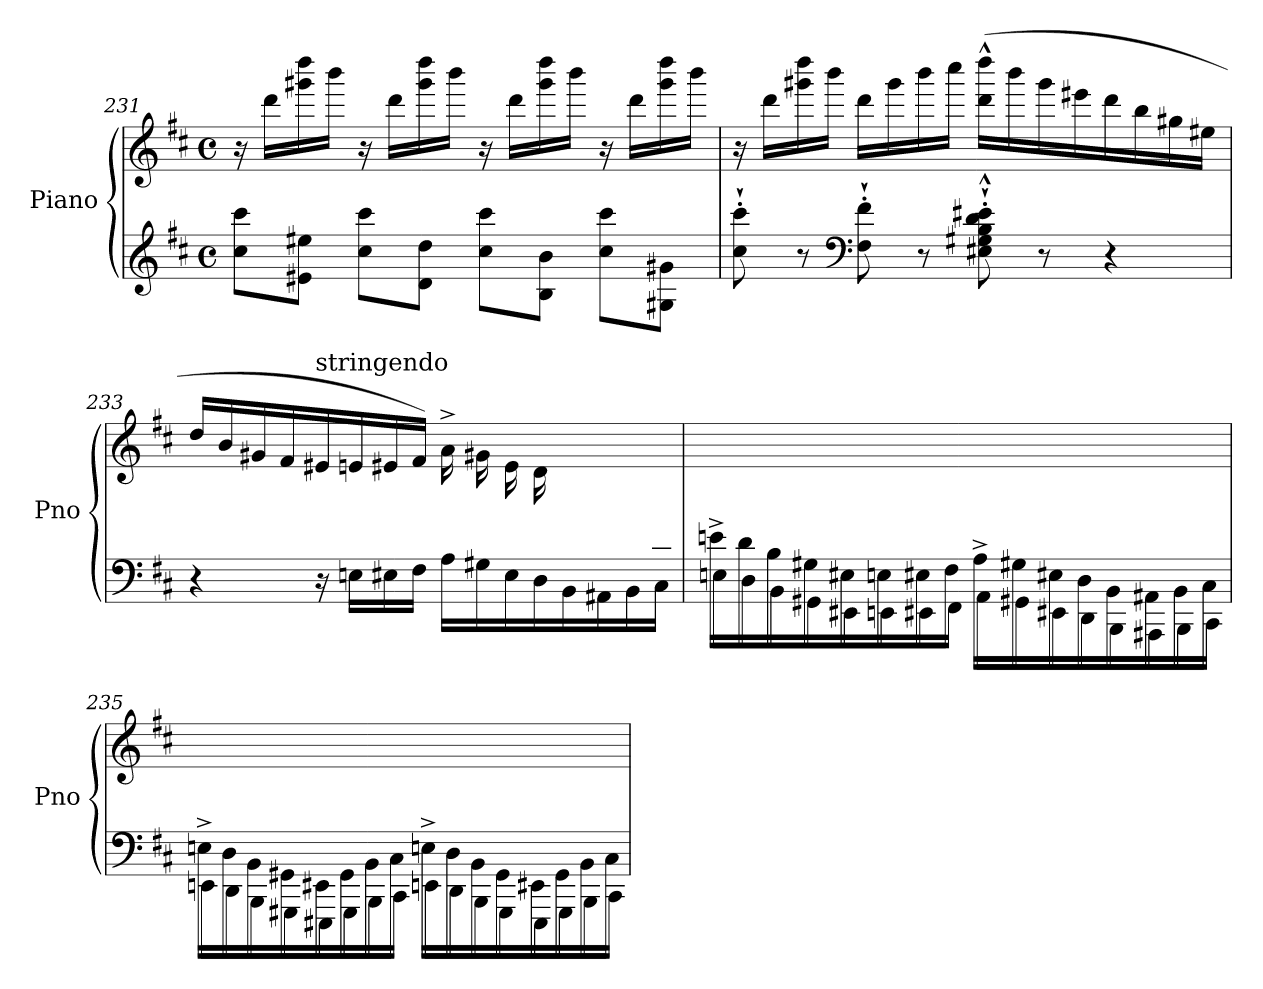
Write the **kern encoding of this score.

**kern	**kern
*part1	*part1
*staff2	*staff1
*I"Piano	*
*I'Pno	*
*clefG2	*clefG2
*k[f#c#]	*k[f#c#]
*M4/4	*M4/4
*met(c)	*met(c)
=231	=231
8cc#\ 8ccc#\L	16r
.	16ddd\LL
8e#X\ 8ee#X\J	16ggg#X\ 16dddd\
.	16bbb\JJ
8cc#\ 8ccc#\L	16r
.	16ddd\LL
8d\ 8dd\J	16ggg#\ 16dddd\
.	16bbb\JJ
8cc#\ 8ccc#\L	16r
.	16ddd\LL
8B\ 8b\J	16ggg#\ 16dddd\
.	16bbb\JJ
8cc#\ 8ccc#\L	16r
.	16ddd\LL
8G#X\ 8g#X\J	16ggg#\ 16dddd\
.	16bbb\JJ
!!LO:LB:g=z
=232	=232
8cc#\'` 8ccc#\'`	16r
.	16ddd\LL
8r	16ggg#X\ 16dddd\
.	16bbb\JJ
*clefF4	*
8F#\'` 8f#\'`	16ddd\LL
.	16ggg#\
8r	16bbb\
.	16cccc#\JJ
8E#X\'`^^ 8G#X\'`^^ 8B\'`^^ 8d\'`^^ 8e#X\'`^^	(16ddd\^^ 16dddd\^^LL
.	16bbb\
8r	16ggg#\
.	16eee#X\
4r	16ddd\
.	16bb\
.	16gg#X\
.	16ee#X\JJ
=233	=233
*^	*
2.ryy	4r	16dd/LL
.	.	16b/
.	.	16g#X/
.	.	16f#/
!	!	!LO:TX:a:t=stringendo
.	16r	16e#X/
.	16En\LL	16en/
.	16E#X\	16e#X/
.	16F#\JJ	16f#/JJ)
.	16A\LL	(16a^\LL
.	16G#X\	16g#X\
.	16E#\	16e#\
.	16D\	16d\
16B/	16BB\	4ryy
16A#X/	16AA#X\	.
16B/	16BB\	.
16c#/JJ)	16C#\JJ	.
!!LO:LB:g=z
=234	=234	=234
16en^\LL	16En\LL	1ryy
16d\	16D\	.
16B\	16BB\	.
16G#X\	16GG#X\	.
16E#X\	16EE#X\	.
16En\	16EEn\	.
16E#X\	16EE#X\	.
16F#\JJ	16FF#\JJ	.
16A^\LL	16AA\LL	.
16G#X\	16GG#X\	.
16E#X\	16EE#X\	.
16D\	16DD\	.
16BB\	16BBB\	.
16AA#X\	16AAA#X\	.
16BB\	16BBB\	.
16C#\JJ	16CC#\JJ	.
=235	=235	=235
16En^\LL	16EEn\LL	1ryy
16D\	16DD\	.
16BB\	16BBB\	.
16GG#X\	16GGG#X\	.
16EE#X\	16EEE#X\	.
16GG#\	16GGG#\	.
16BB\	16BBB\	.
16C#\JJ	16CC#\JJ	.
16En^\LL	16EEn\LL	.
16D\	16DD\	.
16BB\	16BBB\	.
16GG#\	16GGG#\	.
16EE#\	16EEE#\	.
16GG#\	16GGG#\	.
16BB\	16BBB\	.
16C#\JJ	16CC#\JJ	.
*v	*v	*
=	=
*-	*-
